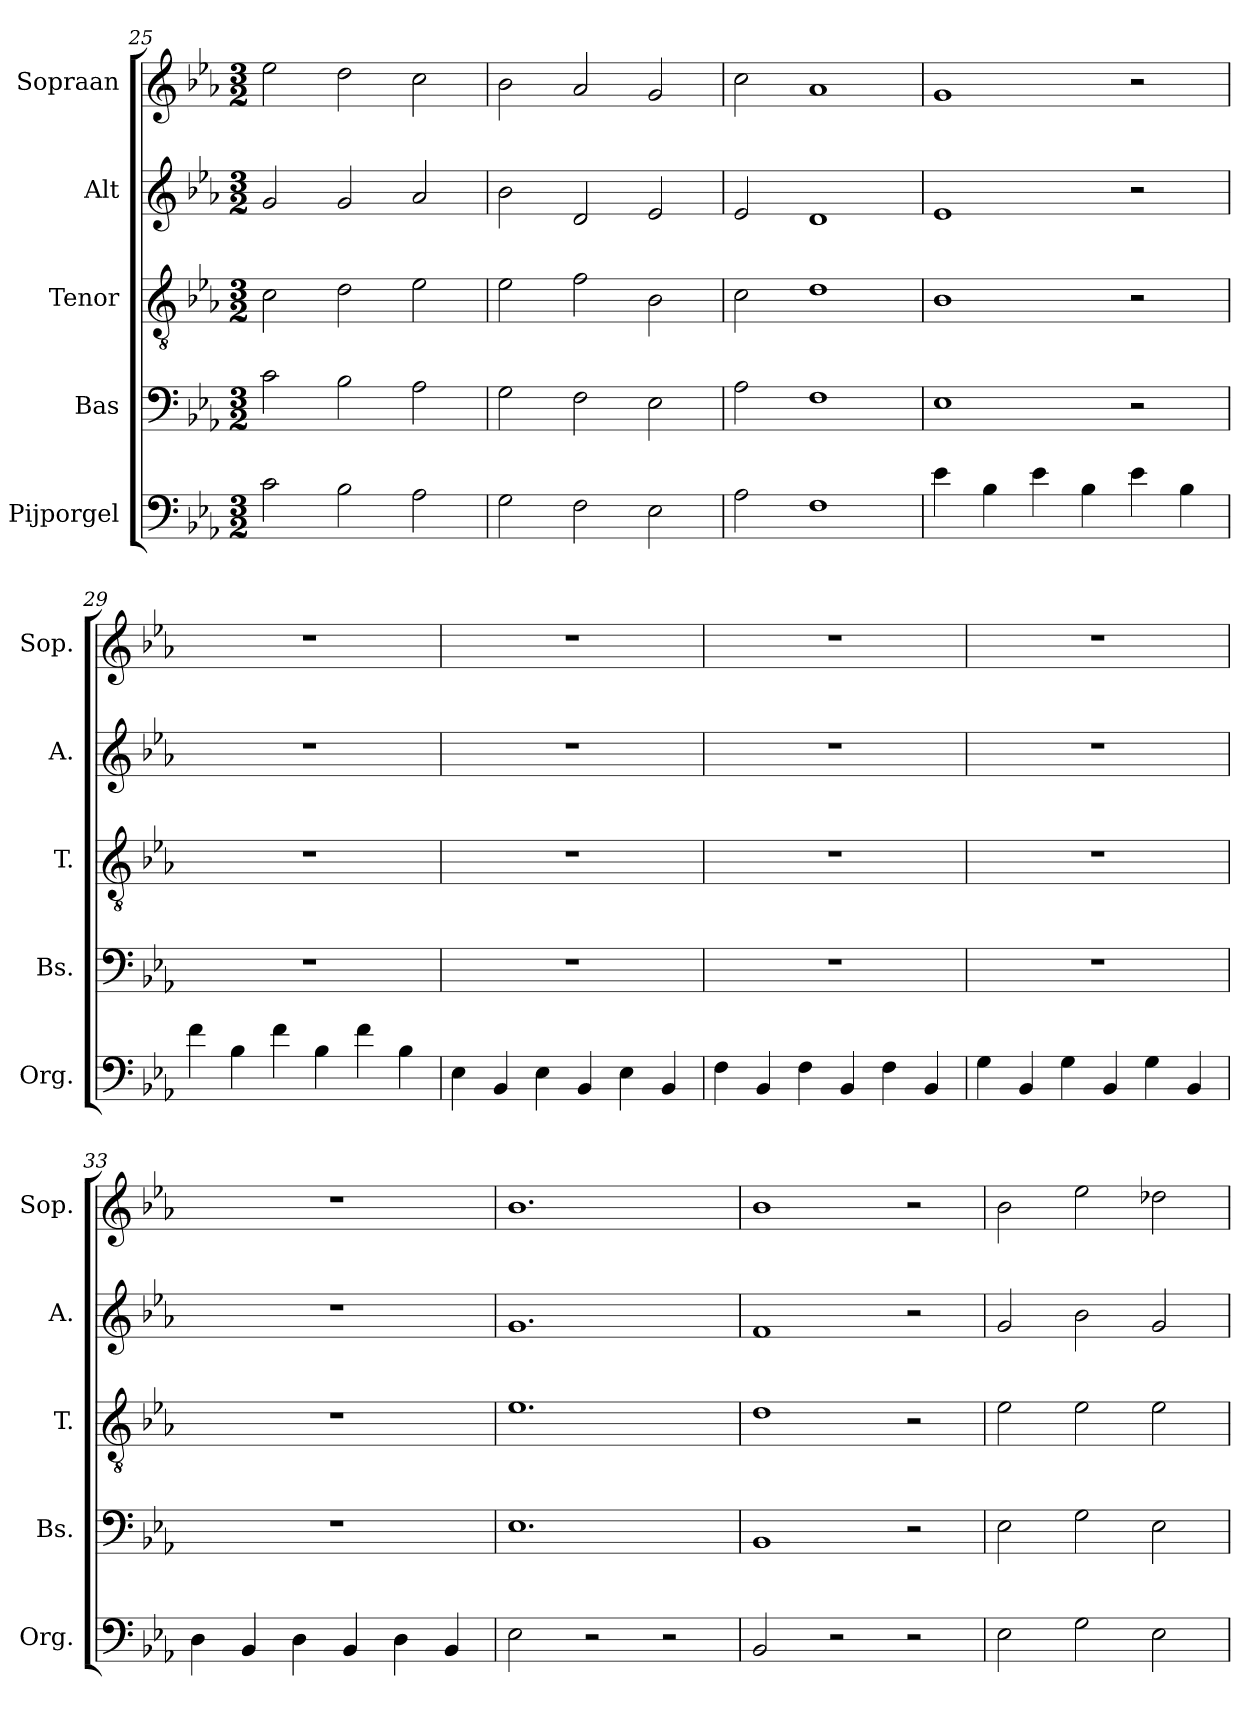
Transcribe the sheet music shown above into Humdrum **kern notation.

**kern	**kern	**kern	**kern	**kern
*part5	*part4	*part3	*part2	*part1
*staff5	*staff4	*staff3	*staff2	*staff1
*I"Pijporgel	*I"Bas	*I"Tenor	*I"Alt	*I"Sopraan
*I'Org.	*I'Bs.	*I'T.	*I'A.	*I'Sop.
*clefF4	*clefF4	*clefGv2	*clefG2	*clefG2
*k[b-e-a-]	*k[b-e-a-]	*k[b-e-a-]	*k[b-e-a-]	*k[b-e-a-]
*M3/2	*M3/2	*M3/2	*M3/2	*M3/2
=25	=25	=25	=25	=25
2c\	2c\	2c\	2g/	2ee-\
2B-\	2B-\	2d\	2g/	2dd\
2A-\	2A-\	2e-\	2a-/	2cc\
=26	=26	=26	=26	=26
2G\	2G\	2e-\	2b-\	2b-\
2F\	2F\	2f\	2d/	2a-/
2E-\	2E-\	2B-\	2e-/	2g/
=27	=27	=27	=27	=27
2A-\	2A-\	2c\	2e-/	2cc\
1F	1F	1d	1d	1a-
=28	=28	=28	=28	=28
4e-\	1E-	1B-	1e-	1g
4B-\	.	.	.	.
4e-\	.	.	.	.
4B-\	.	.	.	.
4e-\	2r	2r	2r	2r
4B-\	.	.	.	.
=29	=29	=29	=29	=29
*	*	*	*	*MM160
4f\	1.r	1.r	1.r	1.r
4B-\	.	.	.	.
4f\	.	.	.	.
4B-\	.	.	.	.
4f\	.	.	.	.
4B-\	.	.	.	.
!!LO:LB:g=z
=30	=30	=30	=30	=30
4E-\	1.r	1.r	1.r	1.r
4BB-/	.	.	.	.
4E-\	.	.	.	.
4BB-/	.	.	.	.
4E-\	.	.	.	.
4BB-/	.	.	.	.
=31	=31	=31	=31	=31
4F\	1.r	1.r	1.r	1.r
4BB-/	.	.	.	.
4F\	.	.	.	.
4BB-/	.	.	.	.
4F\	.	.	.	.
4BB-/	.	.	.	.
=32	=32	=32	=32	=32
4G\	1.r	1.r	1.r	1.r
4BB-/	.	.	.	.
4G\	.	.	.	.
4BB-/	.	.	.	.
4G\	.	.	.	.
4BB-/	.	.	.	.
=33	=33	=33	=33	=33
4D\	1.r	1.r	1.r	1.r
4BB-/	.	.	.	.
4D\	.	.	.	.
4BB-/	.	.	.	.
4D\	.	.	.	.
4BB-/	.	.	.	.
=34	=34	=34	=34	=34
2E-\	1.E-	1.e-	1.g	1.b-
2r	.	.	.	.
2r	.	.	.	.
=35	=35	=35	=35	=35
2BB-/	1BB-	1d	1f	1b-
2r	.	.	.	.
2r	2r	2r	2r	2r
=36	=36	=36	=36	=36
2E-\	2E-\	2e-\	2g/	2b-\
2G\	2G\	2e-\	2b-\	2ee-\
2E-\	2E-\	2e-\	2g/	2dd-X\
=	=	=	=	=
*-	*-	*-	*-	*-
